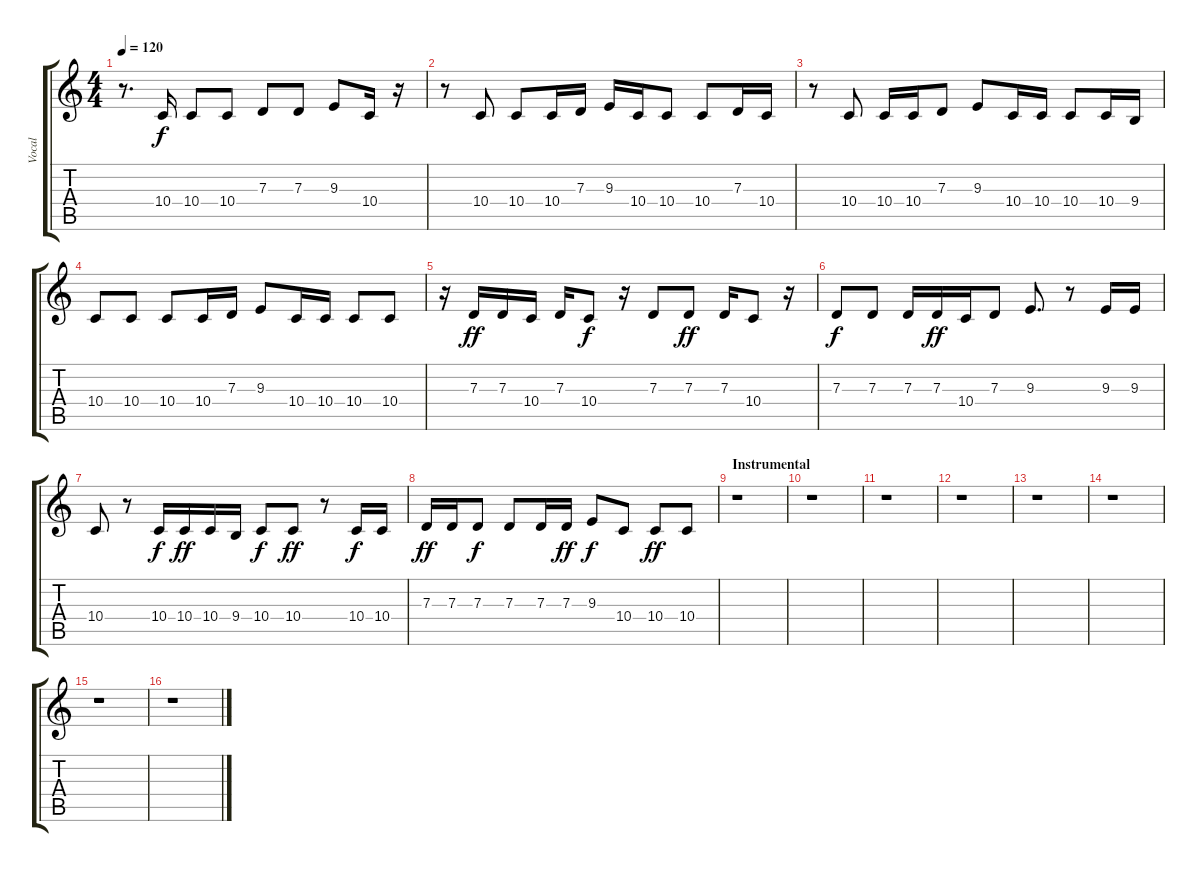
\track ("Vocal" "Vocal") {instrument lead6voice}
\staff {score tabs}
\tuning (E4 B3 G3 D3 A2 E2) {hide}
\ts (4 4)
\tempo 120
\clef g2
\ks c
r.8{d dy f} 10.4.16 10.4.8 10.4.8 7.3.8 7.3.8 9.3.8 10.4.16 r.16 |
r.8 10.4.8 10.4.8 10.4.16 7.3.16 9.3.16 10.4.16 10.4.8 10.4.8 7.3.16 10.4.16 |
r.8 10.4.8 10.4.16 10.4.16 7.3.8 9.3.8 10.4.16 10.4.16 10.4.8 10.4.16 9.4.16 |
10.4.8 10.4.8 10.4.8 10.4.16 7.3.16 9.3.8 10.4.16 10.4.16 10.4.8 10.4.8 |
r.16 7.3.16{dy ff} 7.3.16 10.4.16 7.3.16 10.4.8{dy f} r.16 7.3.8 7.3.8{dy ff} 7.3.16 10.4.8 r.16 |
7.3.8{dy f} 7.3.8 7.3.16 7.3.16{dy ff} 10.4.16 7.3.8 9.3.8{d} r.8 9.3.16 9.3.16 |
10.4.8 r.8 10.4.16{dy f} 10.4.16{dy ff} 10.4.16 9.4.16 10.4.8{dy f} 10.4.8{dy ff} r.8 10.4.16{dy f} 10.4.16 |
7.3.16{dy ff} 7.3.16 7.3.8{dy f} 7.3.8 7.3.16 7.3.16{dy ff} 9.3.8{dy f} 10.4.8 10.4.8{dy ff} 10.4.8 |
\section ("" "Instrumental")
r.1 |
r.1 |
r.1 |
r.1 |
r.1 |
r.1 |
r.1 |
r.1
